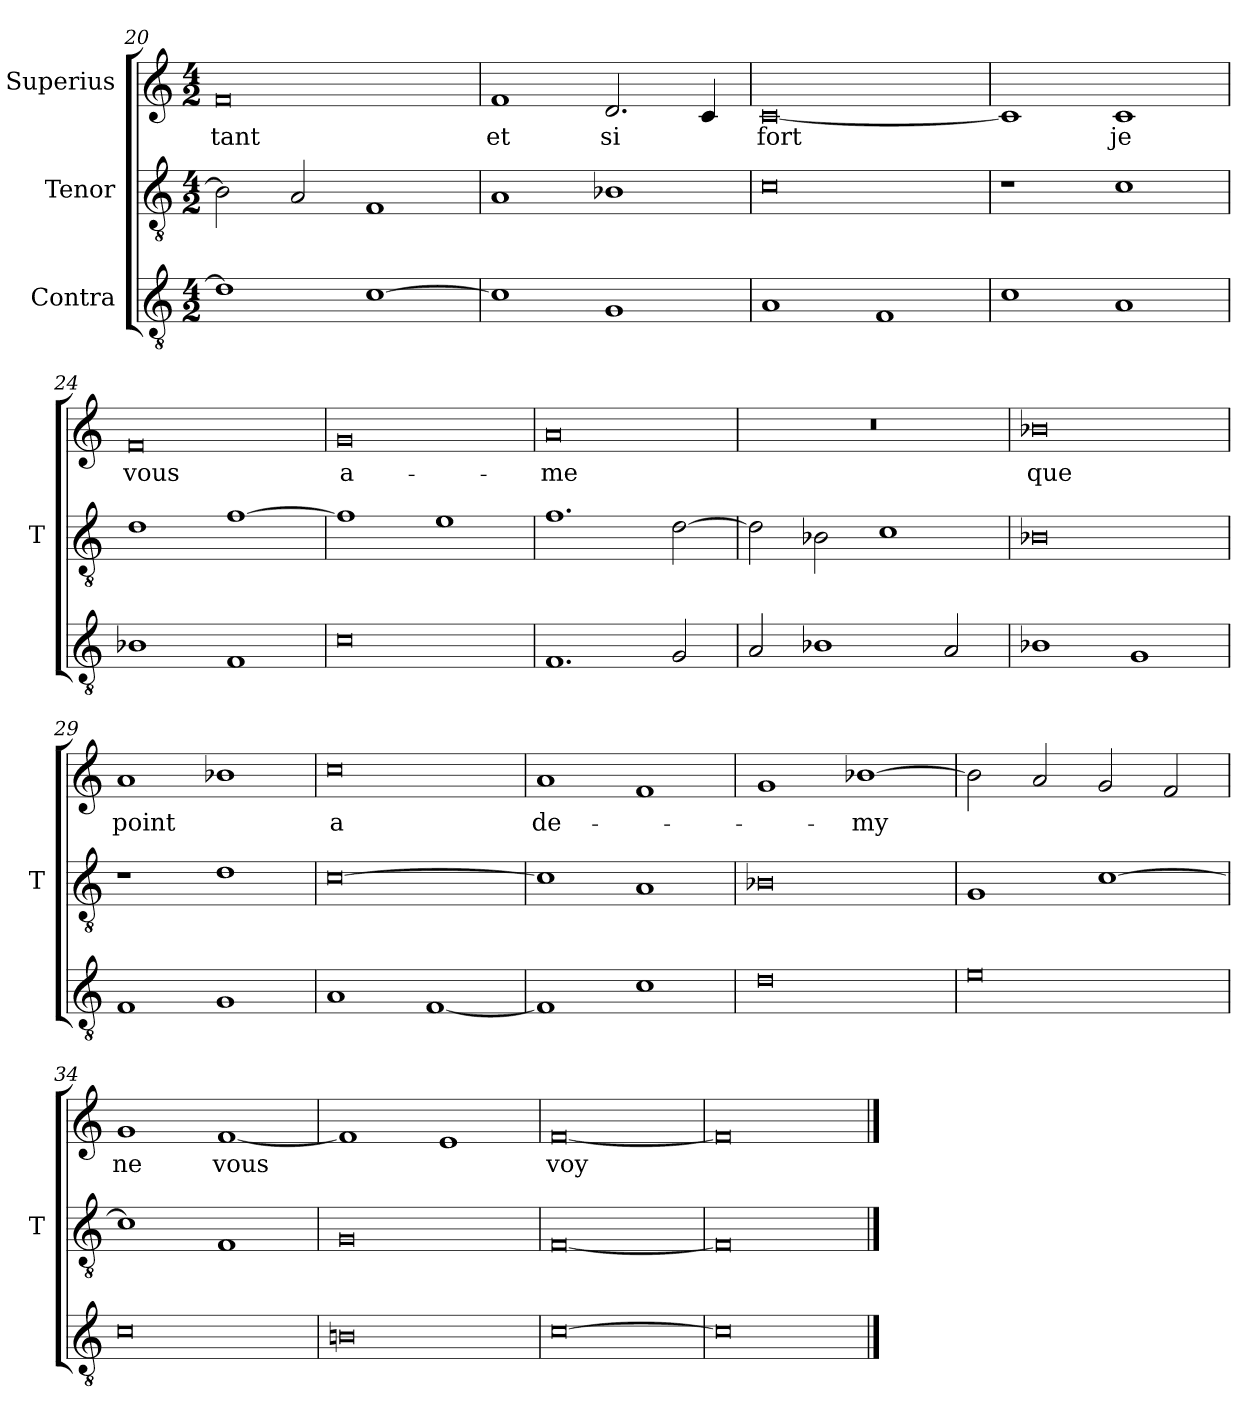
**kern	**kern	**kern	**text
*part3	*part2	*part1	*part1
*staff3	*staff2	*staff1	*staff1
*I"Contra	*I"Tenor	*I"Superius	*
*	*I'T	*	*
*clefGv2	*clefGv2	*clefG2	*
*M4/2	*M4/2	*M4/2	*
=20	=20	=20	=20
1d]	2B-]	0f	-tant
.	2A	.	.
[1c	1F	.	.
=21	=21	=21	=21
1c]	1A	1f	-et
1G	1B-X	2.d	-si
.	.	4c	.
=22	=22	=22	=22
1A	0c	[0c	-fort
1F	.	.	.
=23	=23	=23	=23
1c	1r	1c]	.
1A	1c	1c	-je
=24	=24	=24	=24
1B-X	1d	0f	-vous
1F	[1f	.	.
=25	=25	=25	=25
0c	1f]	0g	a-
.	1e	.	.
=26	=26	=26	=26
1.F	1.f	0a	-me
2G	[2d	.	.
=27	=27	=27	=27
2A	2d]	0r	.
1B-X	2B-X	.	.
.	1c	.	.
2A	.	.	.
=28	=28	=28	=28
1B-X	0B-X	0b-X	-que
1G	.	.	.
=29	=29	=29	=29
1F	1r	1a	-point
1G	1d	1b-X	.
=30	=30	=30	=30
1A	[0c	0cc	-a
[1F	.	.	.
=31	=31	=31	=31
1F]	1c]	1a	de-
1c	1A	1f	.
=32	=32	=32	=32
0d	0B-X	1g	.
.	.	[1b-X	-my
=33	=33	=33	=33
0e	1G	2b-]	.
.	.	2a	.
.	[1c	2g	.
.	.	2f	.
=34	=34	=34	=34
0c	1c]	1g	-ne
.	1F	[1f	-vous
=35	=35	=35	=35
0Bn	0G	1f]	.
.	.	1e	.
=36	=36	=36	=36
[0c	[0F	[0f	-voy
=37	=37	=37	=37
0c]	0F]	0f]	.
==	==	==	==
*-	*-	*-	*-
